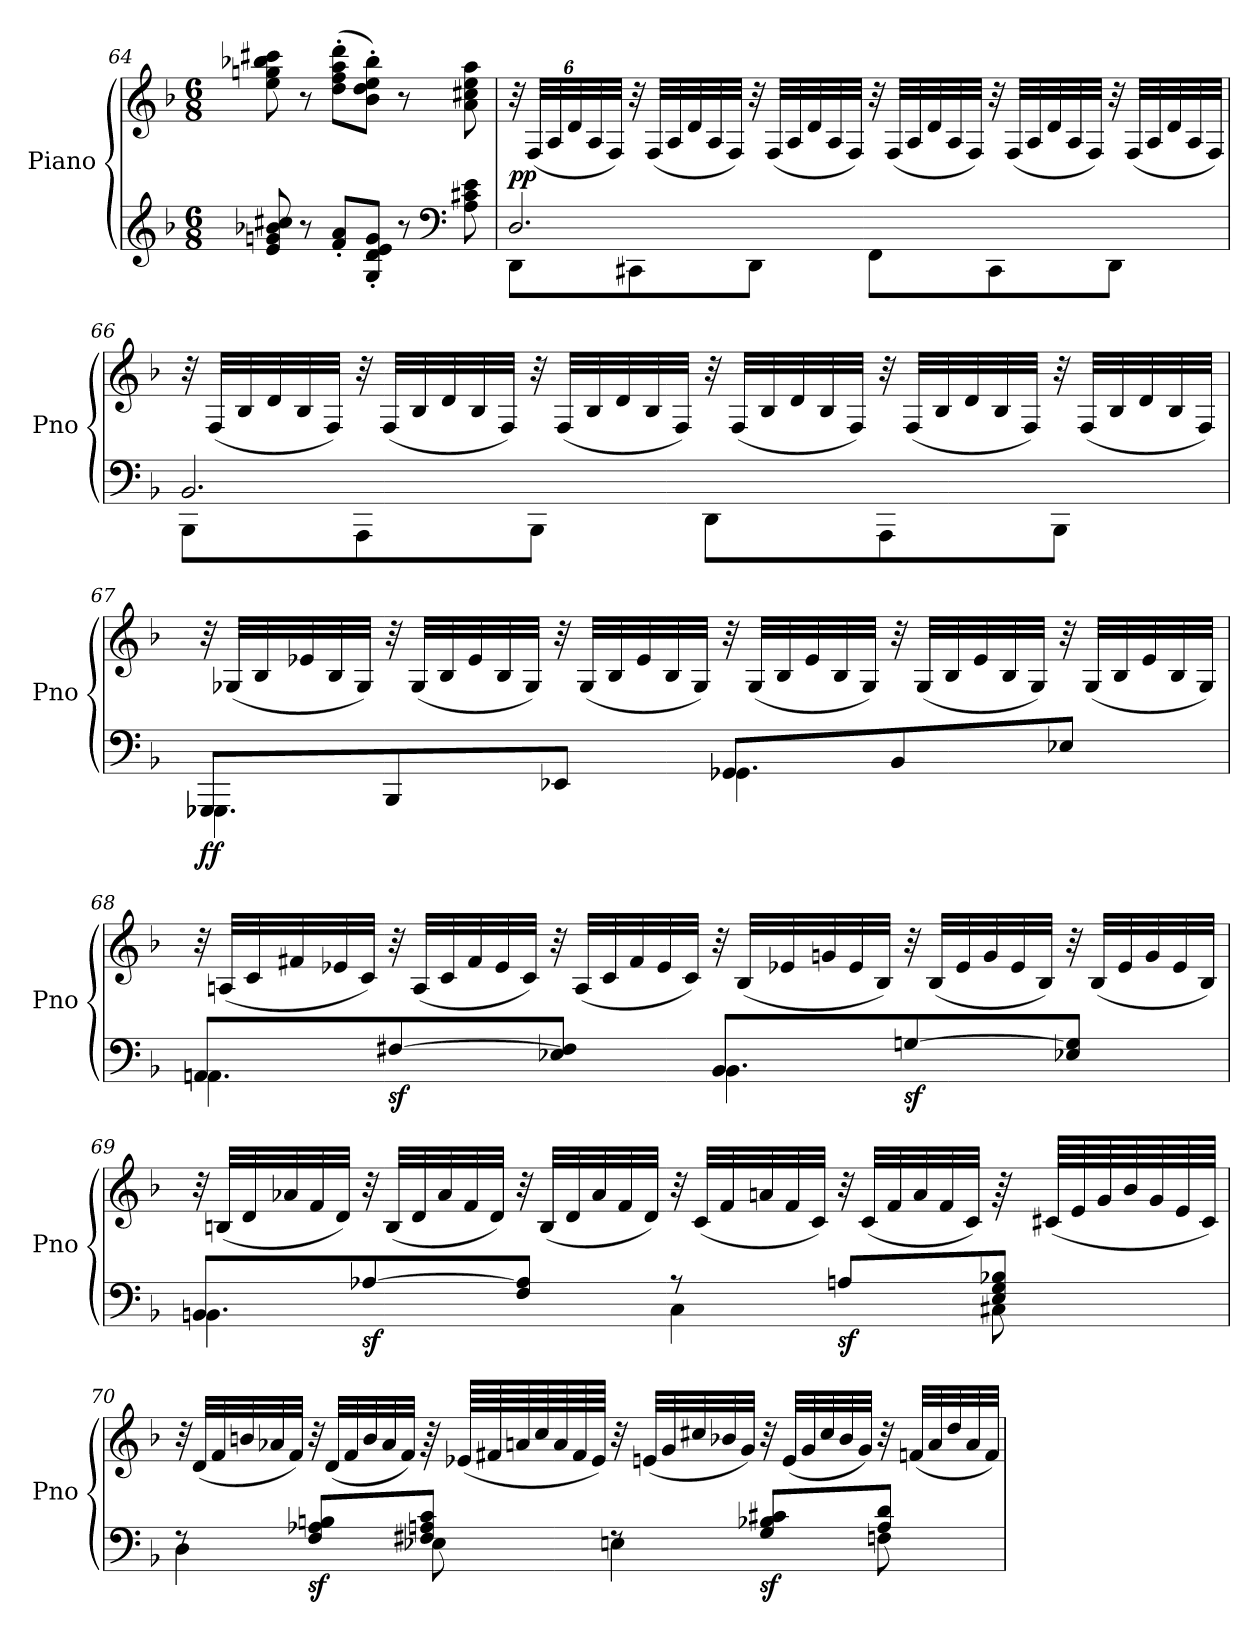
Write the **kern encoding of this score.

**kern	**kern	**dynam
*part1	*part1	*part1
*staff2	*staff1	*staff1/2
*I"Piano	*	*
*I'Pno	*	*
*clefG2	*clefG2	*
*k[b-]	*k[b-]	*
*M6/8	*M6/8	*
=64	=64	=64
8e/ 8gn/ 8b-X/ 8cc#X/	8ee\ 8ggn\ 8bb-X\ 8ccc#X\	.
8r	8r	.
8f/' 8a/'L	(8dd\' 8ff\' 8aa\' 8ddd\'L	.
8G/' 8d/' 8e/' 8g/'J	8b-\' 8dd\' 8ee\' 8bb-\'J)	.
8r	8r	.
*clefF4	*	*
8A\ 8c#X\ 8e\	8a\ 8cc#X\ 8ee\ 8aa\	.
!!LO:LB:g=z
=65	=65	=65
*^	*	*
*	*	*Xbrackettup	*
!	!	!	!LO:DY:b
2.D/	8DD\L	48r	pp
.	.	(48F/LLL	.
.	.	48A/	.
.	.	48d/	.
.	.	48A/	.
.	.	48F/JJJ)	.
*	*	*Xtuplet	*
.	8CC#X\	48r	.
.	.	(48F/LLL	.
.	.	48A/	.
.	.	48d/	.
.	.	48A/	.
.	.	48F/JJJ)	.
.	8DD\J	48r	.
.	.	(48F/LLL	.
.	.	48A/	.
.	.	48d/	.
.	.	48A/	.
.	.	48F/JJJ)	.
.	8FF\L	48r	.
.	.	(48F/LLL	.
.	.	48A/	.
.	.	48d/	.
.	.	48A/	.
.	.	48F/JJJ)	.
.	8CC#\	48r	.
.	.	(48F/LLL	.
.	.	48A/	.
.	.	48d/	.
.	.	48A/	.
.	.	48F/JJJ)	.
.	8DD\J	48r	.
.	.	(48F/LLL	.
.	.	48A/	.
.	.	48d/	.
.	.	48A/	.
.	.	48F/JJJ)	.
!!LO:LB:g=z
=66	=66	=66	=66
!	!	!	!LO:DY:b
2.BB-/	8BBB-\L	48r	other-dynamics
.	.	(48F/LLL	.
.	.	48B-/	.
.	.	48d/	.
.	.	48B-/	.
.	.	48F/JJJ)	.
.	8AAA\	48r	.
.	.	(48F/LLL	.
.	.	48B-/	.
.	.	48d/	.
.	.	48B-/	.
.	.	48F/JJJ)	.
.	8BBB-\J	48r	.
.	.	(48F/LLL	.
.	.	48B-/	.
.	.	48d/	.
.	.	48B-/	.
.	.	48F/JJJ)	.
.	8DD\L	48r	.
.	.	(48F/LLL	.
.	.	48B-/	.
.	.	48d/	.
.	.	48B-/	.
.	.	48F/JJJ)	.
.	8AAA\	48r	.
.	.	(48F/LLL	.
.	.	48B-/	.
.	.	48d/	.
.	.	48B-/	.
.	.	48F/JJJ)	.
.	8BBB-\J	48r	.
.	.	(48F/LLL	.
.	.	48B-/	.
.	.	48d/	.
.	.	48B-/	.
.	.	48F/JJJ)	.
!!LO:LB:g=z
=67	=67	=67	=67
!	!	!	!LO:DY:b=2
!	!	!	!LO:DY:n=1:b
8GGG-X/L	4.GGG-X\	48r	f f
.	.	(48G-X/LLL	.
.	.	48B-/	.
.	.	48e-X/	.
.	.	48B-/	.
.	.	48G-/JJJ)	.
8BBB-/	.	48r	.
.	.	(48G-/LLL	.
.	.	48B-/	.
.	.	48e-/	.
.	.	48B-/	.
.	.	48G-/JJJ)	.
8EE-X/J	.	48r	.
.	.	(48G-/LLL	.
.	.	48B-/	.
.	.	48e-/	.
.	.	48B-/	.
.	.	48G-/JJJ)	.
8GG-X/L	4.GG-X\	48r	.
.	.	(48G-/LLL	.
.	.	48B-/	.
.	.	48e-/	.
.	.	48B-/	.
.	.	48G-/JJJ)	.
8BB-/	.	48r	.
.	.	(48G-/LLL	.
.	.	48B-/	.
.	.	48e-/	.
.	.	48B-/	.
.	.	48G-/JJJ)	.
8E-X/J	.	48r	.
.	.	(48G-/LLL	.
.	.	48B-/	.
.	.	48e-/	.
.	.	48B-/	.
.	.	48G-/JJJ)	.
!!LO:PB:g=z
=68	=68	=68	=68
8AAn/L	4.AAn\	48r	.
.	.	(48An/LLL	.
.	.	48c/	.
.	.	48f#X/	.
.	.	48e-X/	.
.	.	48c/JJJ)	.
!	!	!	!LO:DY:b=2
[8F#X/	.	48r	sf
.	.	(48A/LLL	.
.	.	48c/	.
.	.	48f#/	.
.	.	48e-/	.
.	.	48c/JJJ)	.
8E-X/ 8F#/]J	.	48r	.
.	.	(48A/LLL	.
.	.	48c/	.
.	.	48f#/	.
.	.	48e-/	.
.	.	48c/JJJ)	.
8BB-/L	4.BB-\	48r	.
.	.	(48B-/LLL	.
.	.	48e-X/	.
.	.	48gn/	.
.	.	48e-/	.
.	.	48B-/JJJ)	.
!	!	!	!LO:DY:b=2
[8Gn/	.	48r	sf
.	.	(48B-/LLL	.
.	.	48e-/	.
.	.	48g/	.
.	.	48e-/	.
.	.	48B-/JJJ)	.
8E-X/ 8G/]J	.	48r	.
.	.	(48B-/LLL	.
.	.	48e-/	.
.	.	48g/	.
.	.	48e-/	.
.	.	48B-/JJJ)	.
!!LO:LB:g=z
=69	=69	=69	=69
8BBn/L	4.BBn\	48r	.
.	.	(48Bn/LLL	.
.	.	48d/	.
.	.	48a-X/	.
.	.	48f/	.
.	.	48d/JJJ)	.
!	!	!	!LO:DY:b=2
[8A-X/	.	48r	sf
.	.	(48B/LLL	.
.	.	48d/	.
.	.	48a-/	.
.	.	48f/	.
.	.	48d/JJJ)	.
8F/ 8A-/]J	.	48r	.
.	.	(48B/LLL	.
.	.	48d/	.
.	.	48a-/	.
.	.	48f/	.
.	.	48d/JJJ)	.
8r	4C\	48r	.
.	.	(48c/LLL	.
.	.	48f/	.
.	.	48an/	.
.	.	48f/	.
.	.	48c/JJJ)	.
!	!	!	!LO:DY:b=2
8An/L	.	48r	sf
.	.	(48c/LLL	.
.	.	48f/	.
.	.	48a/	.
.	.	48f/	.
.	.	48c/JJJ)	.
8E/ 8G/ 8B-X/J	8C#X\	64r	.
.	.	(64c#X/LLLL	.
.	.	64e/	.
.	.	64g/	.
.	.	64b-/	.
.	.	64g/	.
.	.	64e/	.
.	.	64c#/JJJJ)	.
!!LO:LB:g=z
=70	=70	=70	=70
8rF	4D\	48r	.
.	.	(48d/LLL	.
.	.	48f/	.
.	.	48bn/	.
.	.	48a-X/	.
.	.	48f/JJJ)	.
!	!	!	!LO:DY:b=2
8F/ 8A-X/ 8Bn/L	.	48r	sf
.	.	(48d/LLL	.
.	.	48f/	.
.	.	48b/	.
.	.	48a-/	.
.	.	48f/JJJ)	.
8F#X/ 8An/ 8c/J	8E-X\	64r	.
.	.	(64e-X/LLLL	.
.	.	64f#X/	.
.	.	64an/	.
.	.	64cc/	.
.	.	64a/	.
.	.	64f#/	.
.	.	64e-/JJJJ)	.
8rF	4En\	48r	.
.	.	(48en/LLL	.
.	.	48g/	.
.	.	48cc#X/	.
.	.	48b-X/	.
.	.	48g/JJJ)	.
!	!	!	!LO:DY:b=2
8G/ 8B-X/ 8c#X/L	.	48r	sf
.	.	(48e/LLL	.
.	.	48g/	.
.	.	48cc#/	.
.	.	48b-/	.
.	.	48g/JJJ)	.
8A/ 8d/J	8Fn\	48r	.
.	.	(48fn/LLL	.
.	.	48a/	.
.	.	48dd/	.
.	.	48a/	.
.	.	48f/JJJ)	.
*v	*v	*	*
=	=	=
*-	*-	*-
